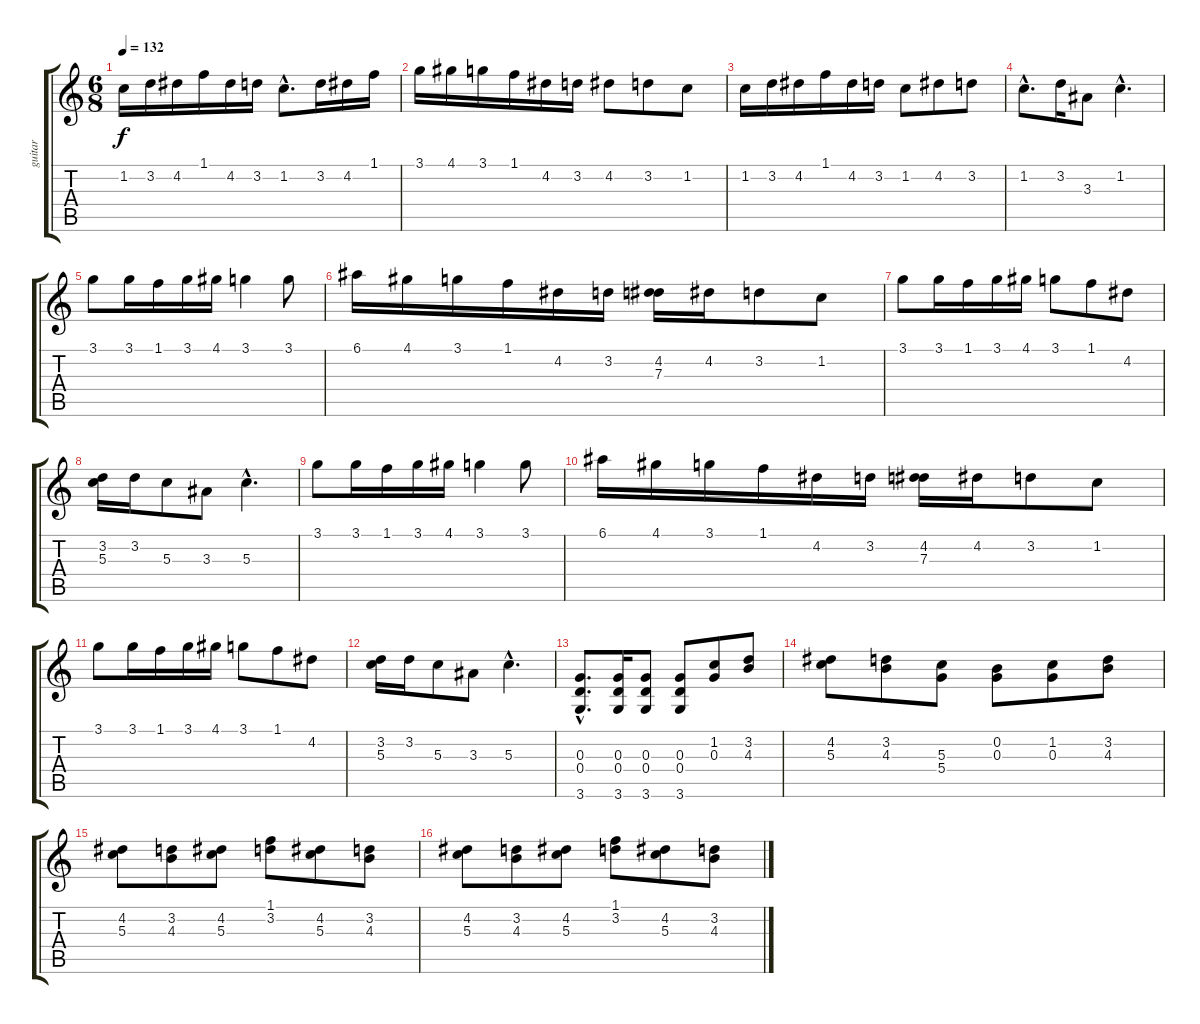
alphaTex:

\track ("guitar" "guitar") {instrument acousticguitarsteel}
\staff {score tabs}
\tuning (E4 B3 G3 D3 A2 E2) {hide}
\ts (6 8)
\tempo 132
\clef g2
\ks c
1.2.16{dy f} 3.2.16 4.2.16 1.1.16 4.2.16 3.2.16 1.2{hac}.8{d} 3.2.16 4.2.16 1.1.16 |
3.1.16 4.1.16 3.1.16 1.1.16 4.2.16 3.2.16 4.2.8 3.2.8 1.2.8 |
1.2.16 3.2.16 4.2.16 1.1.16 4.2.16 3.2.16 1.2.8 4.2.8 3.2.8 |
1.2{hac}.8{d} 3.2.16 3.3.8 1.2{hac}.4{d} |
3.1.8 3.1.16 1.1.16 3.1.16 4.1.16 3.1.4 3.1.8 |
6.1.16 4.1.16 3.1.16 1.1.16 4.2.16 3.2.16 (4.2 7.3).16 4.2.16 3.2.8 1.2.8 |
3.1.8 3.1.16 1.1.16 3.1.16 4.1.16 3.1.8 1.1.8 4.2.8 |
(3.2 5.3).16 3.2.16 5.3.8 3.3.8 5.3{hac}.4{d} |
3.1.8 3.1.16 1.1.16 3.1.16 4.1.16 3.1.4 3.1.8 |
6.1.16 4.1.16 3.1.16 1.1.16 4.2.16 3.2.16 (4.2 7.3).16 4.2.16 3.2.8 1.2.8 |
3.1.8 3.1.16 1.1.16 3.1.16 4.1.16 3.1.8 1.1.8 4.2.8 |
(3.2 5.3).16 3.2.16 5.3.8 3.3.8 5.3{hac}.4{d} |
(0.3{hac} 0.4{hac} 3.6{hac}).8{d} (0.3 0.4 3.6).16 (0.3 0.4 3.6).8 (0.3 0.4 3.6).8 (1.2 0.3).8 (3.2 4.3).8 |
(4.2 5.3).8 (3.2 4.3).8 (5.3 5.4).8 (0.2 0.3).8 (1.2 0.3).8 (3.2 4.3).8 |
(4.2 5.3).8 (3.2 4.3).8 (4.2 5.3).8 (1.1 3.2).8 (4.2 5.3).8 (3.2 4.3).8 |
(4.2 5.3).8 (3.2 4.3).8 (4.2 5.3).8 (1.1 3.2).8 (4.2 5.3).8 (3.2 4.3).8
